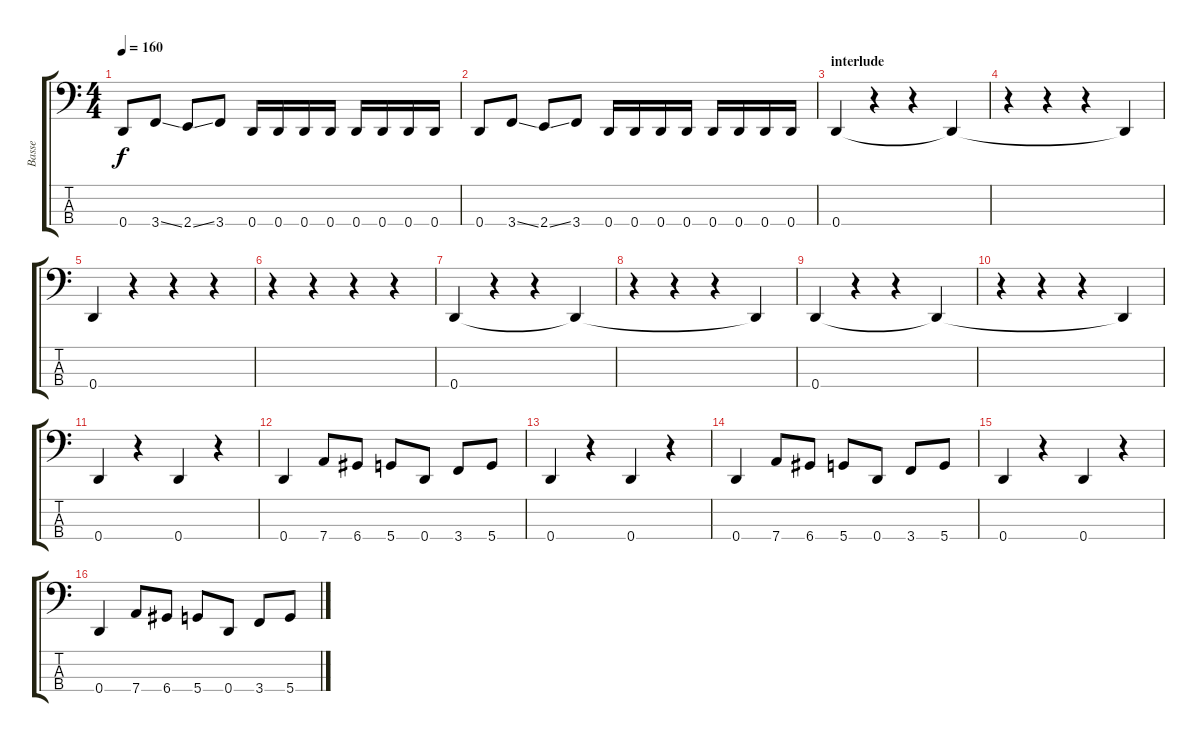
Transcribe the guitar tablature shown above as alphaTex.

\track ("Basse" "Basse") {instrument electricbasspick}
\staff {score tabs}
\tuning (F2 C2 G1 D1) {hide}
\ts (4 4)
\tempo 160
\clef f4
\ks c
0.4.8{dy f} 3.4{ss}.8 2.4{ss}.8 3.4.8 0.4.16 0.4.16 0.4.16 0.4.16 0.4.16 0.4.16 0.4.16 0.4.16 |
0.4.8 3.4{ss}.8 2.4{ss}.8 3.4.8 0.4.16 0.4.16 0.4.16 0.4.16 0.4.16 0.4.16 0.4.16 0.4.16 |
\section ("" "interlude")
0.4.4 r.4 r.4 0.4{t}.4 |
r.4 r.4 r.4 0.4{t}.4 |
0.4.4 r.4 r.4 r.4 |
r.4 r.4 r.4 r.4 |
0.4.4 r.4 r.4 0.4{t}.4 |
r.4 r.4 r.4 0.4{t}.4 |
0.4.4 r.4 r.4 0.4{t}.4 |
r.4 r.4 r.4 0.4{t}.4 |
0.4.4 r.4 0.4.4 r.4 |
0.4.4 7.4.8 6.4.8 5.4.8 0.4.8 3.4.8 5.4.8 |
0.4.4 r.4 0.4.4 r.4 |
0.4.4 7.4.8 6.4.8 5.4.8 0.4.8 3.4.8 5.4.8 |
0.4.4 r.4 0.4.4 r.4 |
0.4.4 7.4.8 6.4.8 5.4.8 0.4.8 3.4.8 5.4.8
